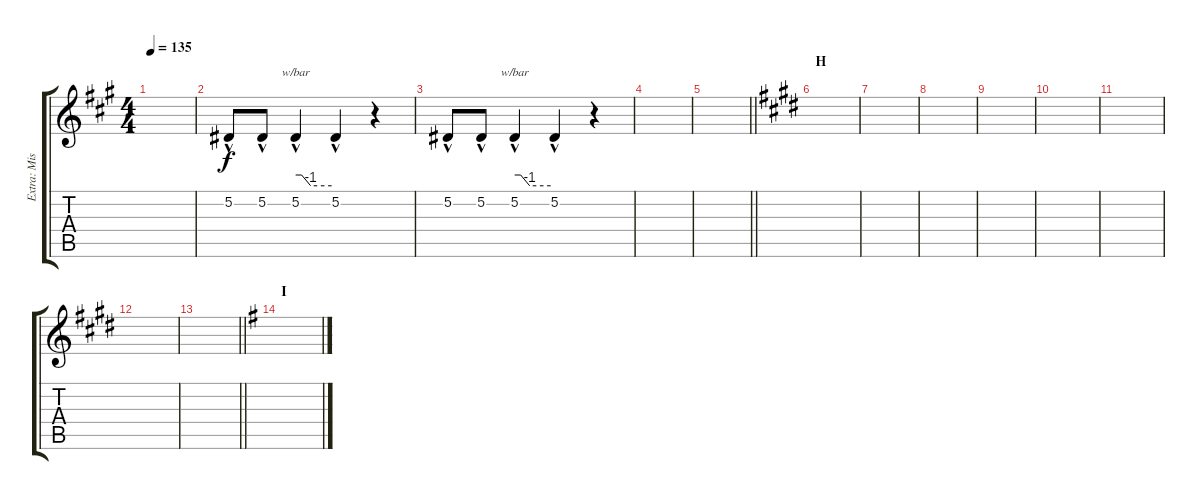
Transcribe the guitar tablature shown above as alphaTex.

\track ("Extra: Misc" "Extra: Mis") {instrument pad4choir}
\staff {score tabs}
\tuning (Eb4 Bb3 Gb3 Db3 Ab2 Eb2) {hide}
\ts (4 4)
\tempo 135
\clef g2
\ks a
|
5.2{hac}.8 5.2{hac}.8 5.2{hac}.4{tbe (custom default 0 0 10 0 25 -4 60 -4)} 5.2{hac}.4 r.4 |
5.2{hac}.8 5.2{hac}.8 5.2{hac}.4{tbe (custom default 0 0 10 0 25 -4 60 -4)} 5.2{hac}.4 r.4 |
|
\barLineRight lightlight
|
\section ("" "H")
\ks e
|
|
|
|
|
|
|
\barLineRight lightlight
|
\section ("" "I")
\ks g
